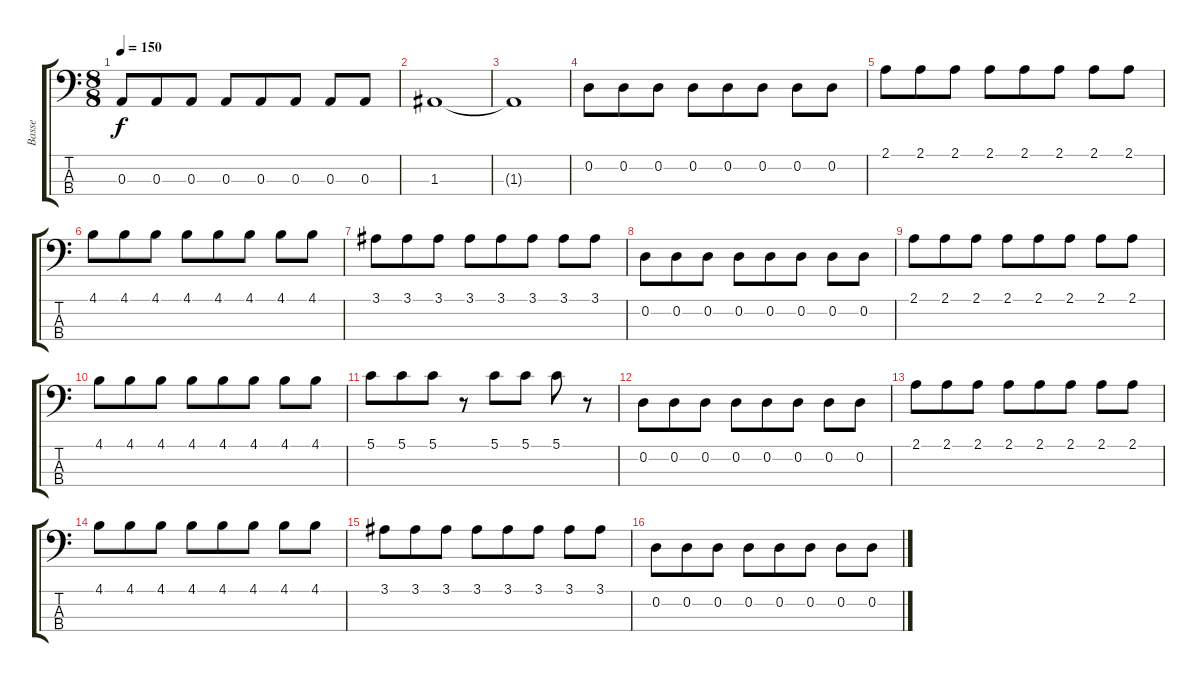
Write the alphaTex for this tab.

\track ("Basse" "Basse") {instrument acousticbass}
\staff {score tabs}
\tuning (G2 D2 A1 E1) {hide}
\ts (8 8)
\tempo 150
\clef f4
\ks c
0.3.8{dy f} 0.3.8 0.3.8 0.3.8 0.3.8 0.3.8 0.3.8 0.3.8 |
1.3.1 |
1.3{t}.1 |
0.2.8 0.2.8 0.2.8 0.2.8 0.2.8 0.2.8 0.2.8 0.2.8 |
2.1.8 2.1.8 2.1.8 2.1.8 2.1.8 2.1.8 2.1.8 2.1.8 |
4.1.8 4.1.8 4.1.8 4.1.8 4.1.8 4.1.8 4.1.8 4.1.8 |
3.1.8 3.1.8 3.1.8 3.1.8 3.1.8 3.1.8 3.1.8 3.1.8 |
0.2.8 0.2.8 0.2.8 0.2.8 0.2.8 0.2.8 0.2.8 0.2.8 |
2.1.8 2.1.8 2.1.8 2.1.8 2.1.8 2.1.8 2.1.8 2.1.8 |
4.1.8 4.1.8 4.1.8 4.1.8 4.1.8 4.1.8 4.1.8 4.1.8 |
5.1.8 5.1.8 5.1.8 r.8 5.1.8 5.1.8 5.1.8 r.8 |
0.2.8 0.2.8 0.2.8 0.2.8 0.2.8 0.2.8 0.2.8 0.2.8 |
2.1.8 2.1.8 2.1.8 2.1.8 2.1.8 2.1.8 2.1.8 2.1.8 |
4.1.8 4.1.8 4.1.8 4.1.8 4.1.8 4.1.8 4.1.8 4.1.8 |
3.1.8 3.1.8 3.1.8 3.1.8 3.1.8 3.1.8 3.1.8 3.1.8 |
0.2.8 0.2.8 0.2.8 0.2.8 0.2.8 0.2.8 0.2.8 0.2.8
